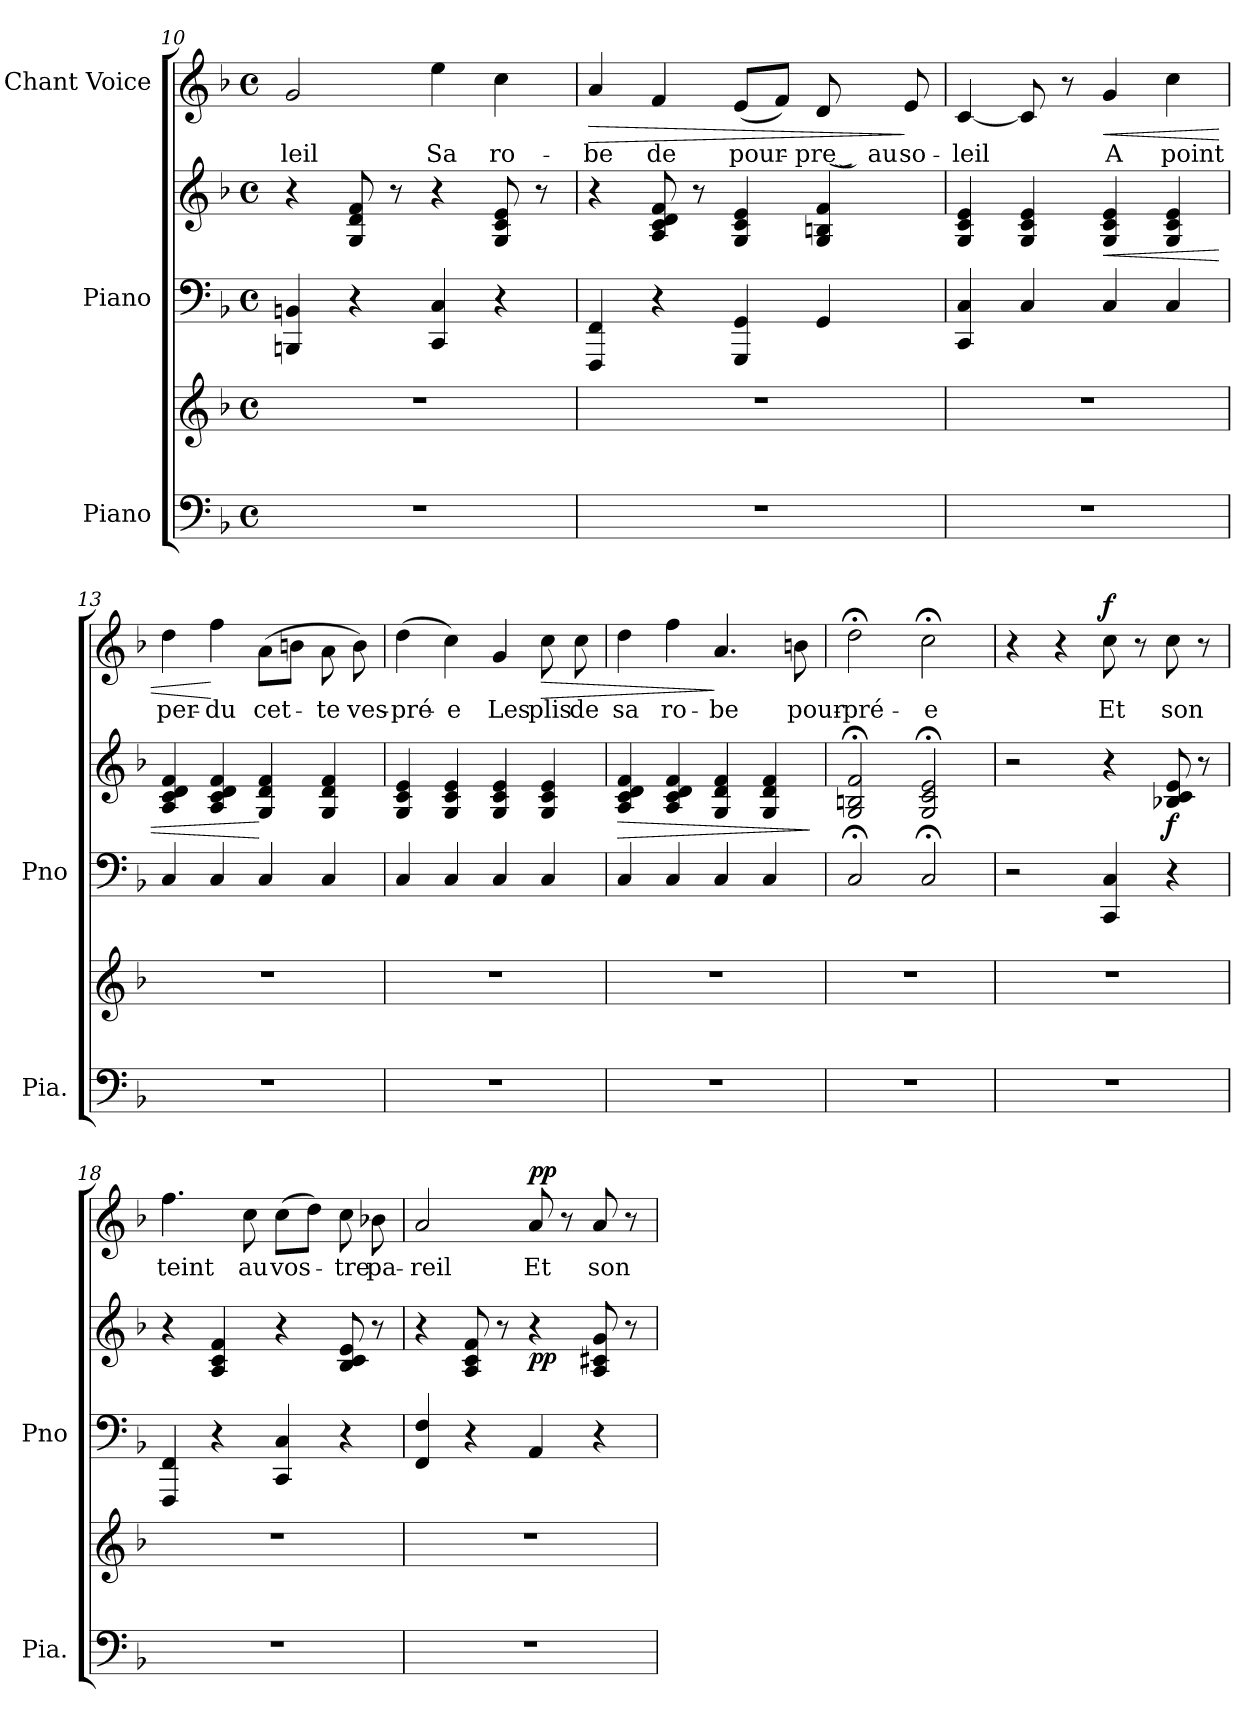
**kern	**kern	**kern	**kern	**dynam	**kern	**text	**dynam
*part3	*part3	*part2	*part2	*part2	*part1	*part1	*part1
*staff5	*staff4	*staff3	*staff2	*staff2/3	*staff1	*staff1	*staff1
*I"Piano	*	*I"Piano	*	*	*I"Chant Voice	*	*
*I'Pia.	*	*I'Pno	*	*	*	*	*
*clefF4	*clefG2	*clefF4	*clefG2	*	*clefG2	*	*
*k[b-]	*k[b-]	*k[b-]	*k[b-]	*	*k[b-]	*	*
*M4/4	*M4/4	*M4/4	*M4/4	*	*M4/4	*	*
*met(c)	*met(c)	*met(c)	*met(c)	*	*met(c)	*	*
=10	=10	=10	=10	=10	=10	=10	=10
!	!	!	!	!	!	!LO:LY:b	!
1r	1r	4BBBn/ 4BBn/	4r	.	2g/	-leil	.
.	.	4r	8G/ 8d/ 8f/	.	.	.	.
.	.	.	8r	.	.	.	.
!	!	!	!	!	!	!LO:LY:b	!
.	.	4CC/ 4C/	4r	.	4ee\	Sa	.
!	!	!	!	!	!	!LO:LY:b	!
.	.	4r	8G/ 8c/ 8e/	.	4cc\	ro-	.
.	.	.	8r	.	.	.	.
=11	=11	=11	=11	=11	=11	=11	=11
!	!	!	!	!	!	!LO:LY:b	!LO:HP:b
1r	1r	4FFF/ 4FF/	4r	.	4a/	-be	>
!	!	!	!	!	!	!LO:LY:b	!
.	.	4r	8A/ 8c/ 8d/ 8f/	.	4f/	de	.
.	.	.	8r	.	.	.	.
!	!	!	!	!	!	!LO:LY:b	!
.	.	4GGG/ 4GG/	4G/ 4c/ 4e/	.	(8e/L	pour-	.
.	.	.	.	.	8f/J)	.	.
!	!	!	!	!	!	!LO:LY:b	!
.	.	4GG/	4G/ 4Bn/ 4f/	.	8d/	-pre ͜ au	.
!	!	!	!	!	!	!LO:LY:b	!
.	.	.	.	.	8e/	so-	]
=12	=12	=12	=12	=12	=12	=12	=12
!	!	!	!	!	!	!LO:LY:b	!
1r	1r	4CC/ 4C/	4G/ 4c/ 4e/	.	[4c/	-leil	.
.	.	4C/	4G/ 4c/ 4e/	.	8c/]	.	.
.	.	.	.	.	8r	.	.
!	!	!	!	!LO:HP:b	!	!LO:LY:b	!LO:HP:b
.	.	4C/	4G/ 4c/ 4e/	<	4g/	A	<
!	!	!	!	!	!	!LO:LY:b	!
.	.	4C/	4G/ 4c/ 4e/	.	4cc\	point	.
=13	=13	=13	=13	=13	=13	=13	=13
!	!	!	!	!	!	!LO:LY:b	!
1r	1r	4C/	4A/ 4c/ 4d/ 4f/	.	4dd\	per-	.
!	!	!	!	!	!	!LO:LY:b	!
.	.	4C/	4A/ 4c/ 4d/ 4f/	.	4ff\	-du	[
!	!	!	!	!	!	!LO:LY:b	!
.	.	4C/	4G/ 4d/ 4f/	[	(8a\L	cet-	.
.	.	.	.	.	8bn\J	.	.
!	!	!	!	!	!	!LO:LY:b	!
.	.	4C/	4G/ 4d/ 4f/	.	8a\	-te	.
!	!	!	!	!	!	!LO:LY:b	!
.	.	.	.	.	8b\)	ves-	.
!!LO:PB:g=z
=14	=14	=14	=14	=14	=14	=14	=14
!	!	!	!	!	!	!LO:LY:b	!
1r	1r	4C/	4G/ 4c/ 4e/	.	(4dd\	-pré-	.
!	!	!	!	!	!	!LO:LY:b	!
.	.	4C/	4G/ 4c/ 4e/	.	4cc\)	-e	.
!	!	!	!	!	!	!LO:LY:b	!
.	.	4C/	4G/ 4c/ 4e/	.	4g/	Les	.
!	!	!	!	!	!	!LO:LY:b	!LO:HP:b
.	.	4C/	4G/ 4c/ 4e/	.	8cc\	plis	>
!	!	!	!	!	!	!LO:LY:b	!
.	.	.	.	.	8cc\	de	.
=15	=15	=15	=15	=15	=15	=15	=15
!	!	!	!	!LO:HP:b	!	!LO:LY:b	!
1r	1r	4C/	4A/ 4c/ 4d/ 4f/	>	4dd\	sa	.
!	!	!	!	!	!	!LO:LY:b	!
.	.	4C/	4A/ 4c/ 4d/ 4f/	.	4ff\	ro-	.
!	!	!	!	!	!	!LO:LY:b	!
.	.	4C/	4G/ 4d/ 4f/	.	4.a/	-be	]
.	.	4C/	4G/ 4d/ 4f/	.	.	.	.
!	!	!	!	!	!	!LO:LY:b	!
.	.	.	.	.	8bn\	pour-	.
.	.	.	.	]	.	.	.
=16	=16	=16	=16	=16	=16	=16	=16
!	!	!	!	!	!	!LO:LY:b	!
1r	1r	2C;/	2G/;< 2Bn/;< 2f/;<	.	2dd;<\	-pré-	.
!	!	!	!	!	!	!LO:LY:b	!
.	.	2C;/	2G/;< 2c/;< 2e/;<	.	2cc;<\	-e	.
=17	=17	=17	=17	=17	=17	=17	=17
1r	1r	2r	2r	.	4r	.	.
.	.	.	.	.	4r	.	.
!	!	!	!	!	!	!LO:LY:b	!LO:DY:a
.	.	4CC/ 4C/	4r	.	8cc\	Et	f
.	.	.	.	.	8r	.	.
!	!	!	!	!LO:DY:b	!	!LO:LY:b	!
.	.	4r	8B-X/ 8c/ 8e/	f	8cc\	son	.
.	.	.	8r	.	8r	.	.
=18	=18	=18	=18	=18	=18	=18	=18
!	!	!	!	!	!	!LO:LY:b	!
1r	1r	4FFF/ 4FF/	4r	.	4.ff\	teint	.
.	.	4r	4A/ 4c/ 4f/	.	.	.	.
!	!	!	!	!	!	!LO:LY:b	!
.	.	.	.	.	8cc\	au	.
!	!	!	!	!	!	!LO:LY:b	!
.	.	4CC/ 4C/	4r	.	(8cc\L	vos-	.
.	.	.	.	.	8dd\J)	.	.
!	!	!	!	!	!	!LO:LY:b	!
.	.	4r	8B-/ 8c/ 8e/	.	8cc\	-tre	.
!	!	!	!	!	!	!LO:LY:b	!
.	.	.	8r	.	8b-X\	pa-	.
!!LO:PB:g=z
=19	=19	=19	=19	=19	=19	=19	=19
!	!	!	!	!	!	!LO:LY:b	!
1r	1r	4FF/ 4F/	4r	.	2a/	-reil	.
.	.	4r	8A/ 8c/ 8f/	.	.	.	.
.	.	.	8r	.	.	.	.
!	!	!	!	!LO:DY:b	!	!LO:LY:b	!LO:DY:a
.	.	4AA/	4r	pp	8a/	Et	pp
.	.	.	.	.	8r	.	.
!	!	!	!	!	!	!LO:LY:b	!
.	.	4r	8A/ 8c#X/ 8g/	.	8a/	son	.
.	.	.	8r	.	8r	.	.
=	=	=	=	=	=	=	=
*-	*-	*-	*-	*-	*-	*-	*-
